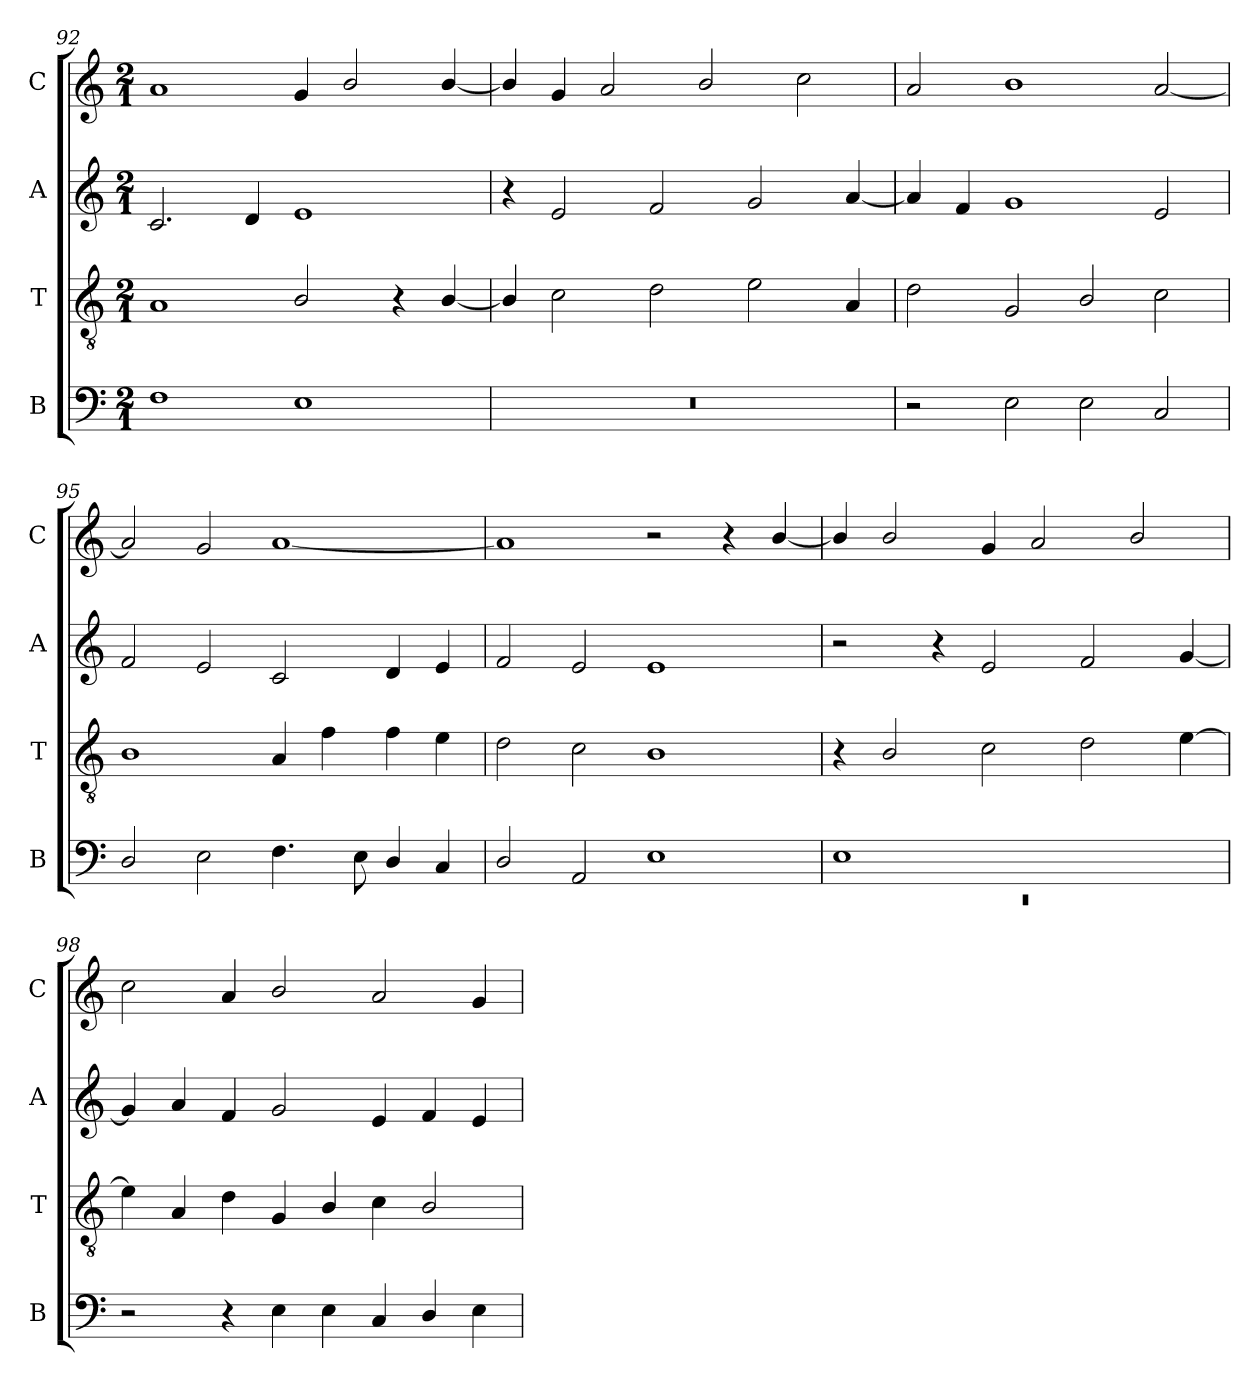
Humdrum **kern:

**kern	**kern	**kern	**kern
*part4	*part3	*part2	*part1
*staff4	*staff3	*staff2	*staff1
*I"B	*I"T	*I"A	*I"C
*I'B	*I'T	*I'A	*I'C
*clefF4	*clefGv2	*clefG2	*clefG2
*k[]	*k[]	*k[]	*k[]
*C:	*C:	*C:	*C:
*M2/1	*M2/1	*M2/1	*M2/1
=92	=92	=92	=92
1F	1A	2.c/	1a
.	.	4d/	.
1E	2B/	1e	4g/
.	.	.	2b/
.	4r	.	.
.	[<4B/	.	[<4b/
=93	=93	=93	=93
!LO:N:vis=1	!	!	!
0r	4B/]	4r	4b/]
.	2c\	2e/	4g/
.	.	.	2a/
.	2d\	2f/	.
.	.	.	2b/
.	2e\	2g/	.
.	.	.	2cc\
.	4A/	[<4a/	.
!!LO:LB:g=z
=94	=94	=94	=94
2r	2d\	4a/]	2a/
.	.	4f/	.
2E\	2G/	1g	1b
2E\	2B/	.	.
2C/	2c\	2e/	[<2a/
=95	=95	=95	=95
2D/	1B	2f/	2a/]
2E\	.	2e/	2g/
4.F\	4A/	2c/	[<1a
.	4f\	.	.
8E\	.	.	.
4D/	4f\	4d/	.
4C/	4e\	4e/	.
=96	=96	=96	=96
2D/	2d\	2f/	1a]
2AA/	2c\	2e/	.
1E	1B	1e	2r
.	.	.	4r
.	.	.	[>4b/
!!LO:PB:g=z
=97	=97	=97	=97
*^	*	*	*
!	!LO:N:vis=1	!	!	!
1E	0rEE	4r	2r	4b/]
.	.	2B/	.	2b/
.	.	.	4r	.
.	.	2c\	2e/	4g/
1ryy	.	.	.	2a/
.	.	2d\	2f/	.
.	.	.	.	2b/
.	.	[>4e\	[<4g/	.
*v	*v	*	*	*
=98	=98	=98	=98
2r	4e\]	4g/]	2cc\
.	4A/	4a/	.
4r	4d\	4f/	4a/
4E\	4G/	2g/	2b/
4E\	4B/	.	.
4C/	4c\	4e/	2a/
4D/	2B/	4f/	.
4E\	.	4e/	4g/
=	=	=	=
*-	*-	*-	*-
